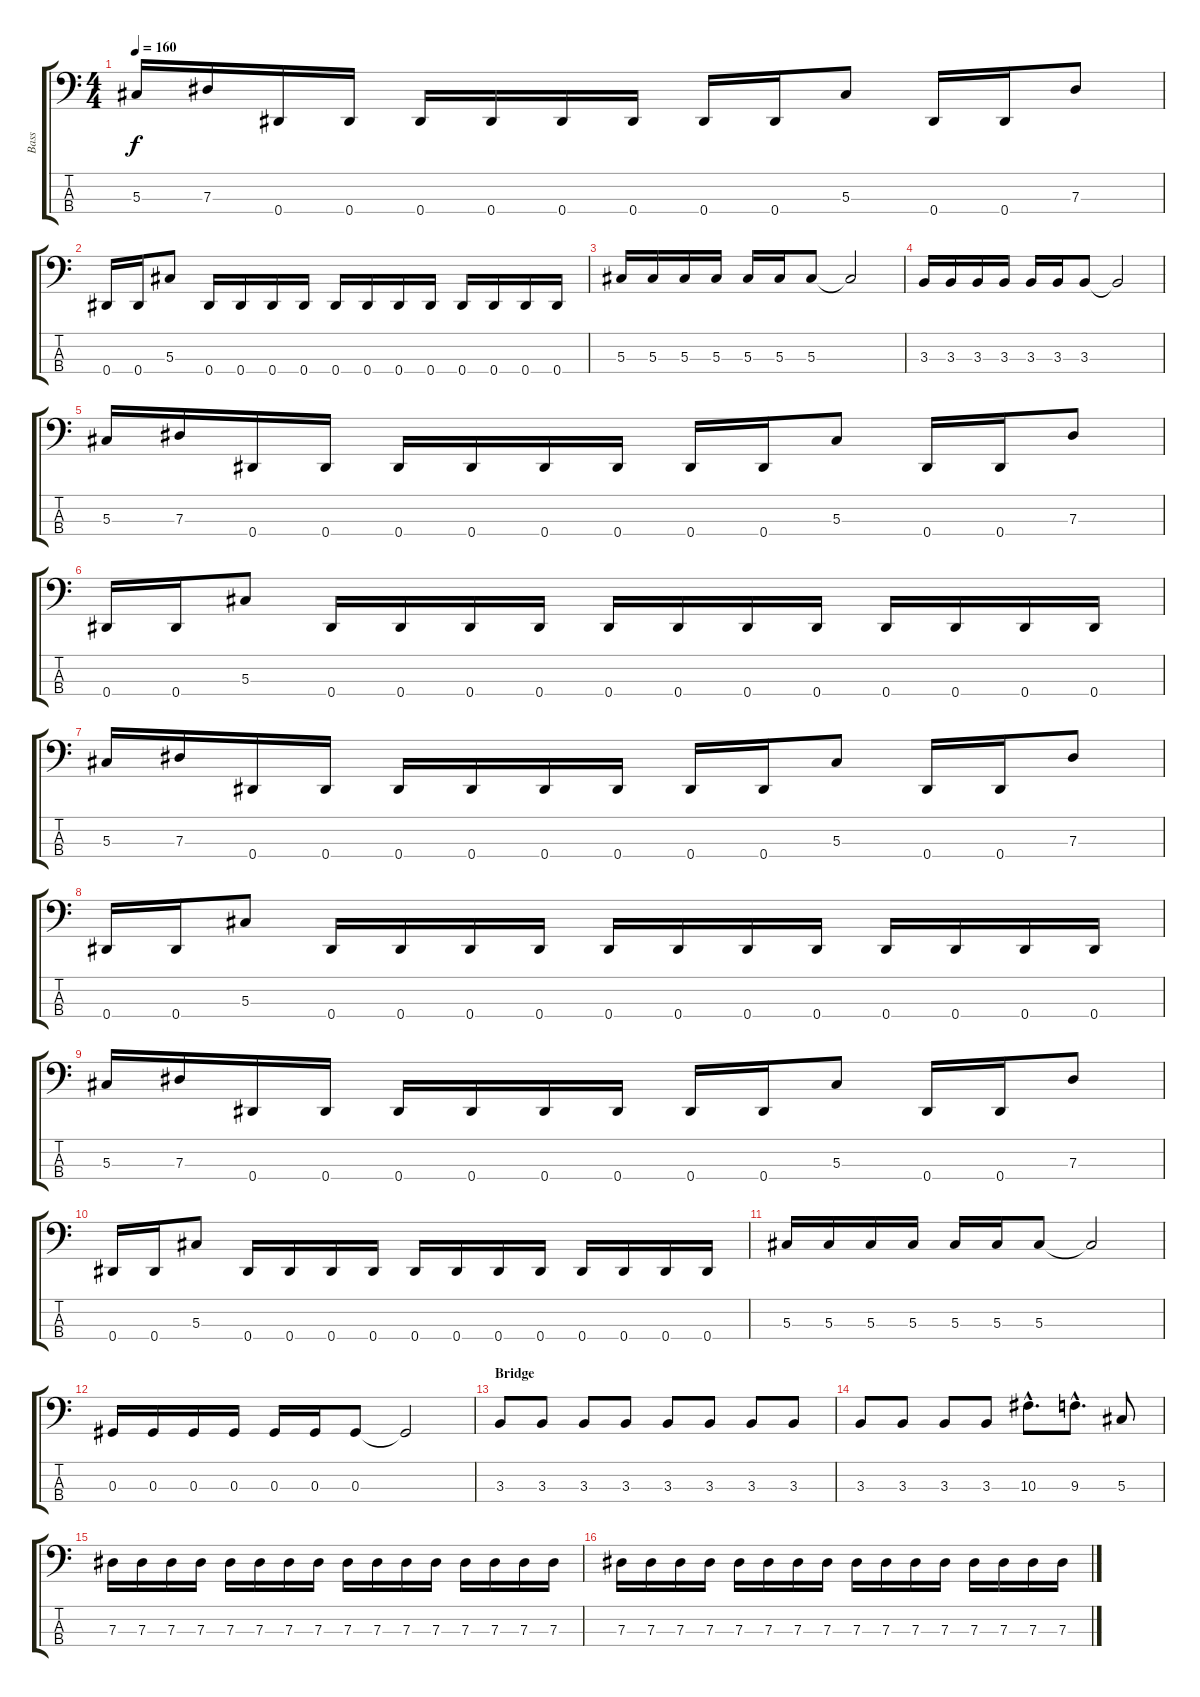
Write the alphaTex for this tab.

\track ("Bass" "Bass") {instrument electricbasspick}
\staff {score tabs}
\tuning (Gb2 Db2 Ab1 Eb1) {hide}
\ts (4 4)
\tempo 160
\clef f4
\ks c
5.3.16{dy f} 7.3.16 0.4.16 0.4.16 0.4.16 0.4.16 0.4.16 0.4.16 0.4.16 0.4.16 5.3.8 0.4.16 0.4.16 7.3.8 |
0.4.16 0.4.16 5.3.8 0.4.16 0.4.16 0.4.16 0.4.16 0.4.16 0.4.16 0.4.16 0.4.16 0.4.16 0.4.16 0.4.16 0.4.16 |
5.3.16 5.3.16 5.3.16 5.3.16 5.3.16 5.3.16 5.3.8 5.3{t}.2 |
3.3.16 3.3.16 3.3.16 3.3.16 3.3.16 3.3.16 3.3.8 3.3{t}.2 |
5.3.16 7.3.16 0.4.16 0.4.16 0.4.16 0.4.16 0.4.16 0.4.16 0.4.16 0.4.16 5.3.8 0.4.16 0.4.16 7.3.8 |
0.4.16 0.4.16 5.3.8 0.4.16 0.4.16 0.4.16 0.4.16 0.4.16 0.4.16 0.4.16 0.4.16 0.4.16 0.4.16 0.4.16 0.4.16 |
5.3.16 7.3.16 0.4.16 0.4.16 0.4.16 0.4.16 0.4.16 0.4.16 0.4.16 0.4.16 5.3.8 0.4.16 0.4.16 7.3.8 |
0.4.16 0.4.16 5.3.8 0.4.16 0.4.16 0.4.16 0.4.16 0.4.16 0.4.16 0.4.16 0.4.16 0.4.16 0.4.16 0.4.16 0.4.16 |
5.3.16 7.3.16 0.4.16 0.4.16 0.4.16 0.4.16 0.4.16 0.4.16 0.4.16 0.4.16 5.3.8 0.4.16 0.4.16 7.3.8 |
0.4.16 0.4.16 5.3.8 0.4.16 0.4.16 0.4.16 0.4.16 0.4.16 0.4.16 0.4.16 0.4.16 0.4.16 0.4.16 0.4.16 0.4.16 |
5.3.16 5.3.16 5.3.16 5.3.16 5.3.16 5.3.16 5.3.8 5.3{t}.2 |
0.3.16 0.3.16 0.3.16 0.3.16 0.3.16 0.3.16 0.3.8 0.3{t}.2 |
\section ("" "Bridge")
3.3.8 3.3.8 3.3.8 3.3.8 3.3.8 3.3.8 3.3.8 3.3.8 |
3.3.8 3.3.8 3.3.8 3.3.8 10.3{hac}.8{d} 9.3{hac}.8{d} 5.3.8 |
7.3.16 7.3.16 7.3.16 7.3.16 7.3.16 7.3.16 7.3.16 7.3.16 7.3.16 7.3.16 7.3.16 7.3.16 7.3.16 7.3.16 7.3.16 7.3.16 |
7.3.16 7.3.16 7.3.16 7.3.16 7.3.16 7.3.16 7.3.16 7.3.16 7.3.16 7.3.16 7.3.16 7.3.16 7.3.16 7.3.16 7.3.16 7.3.16
